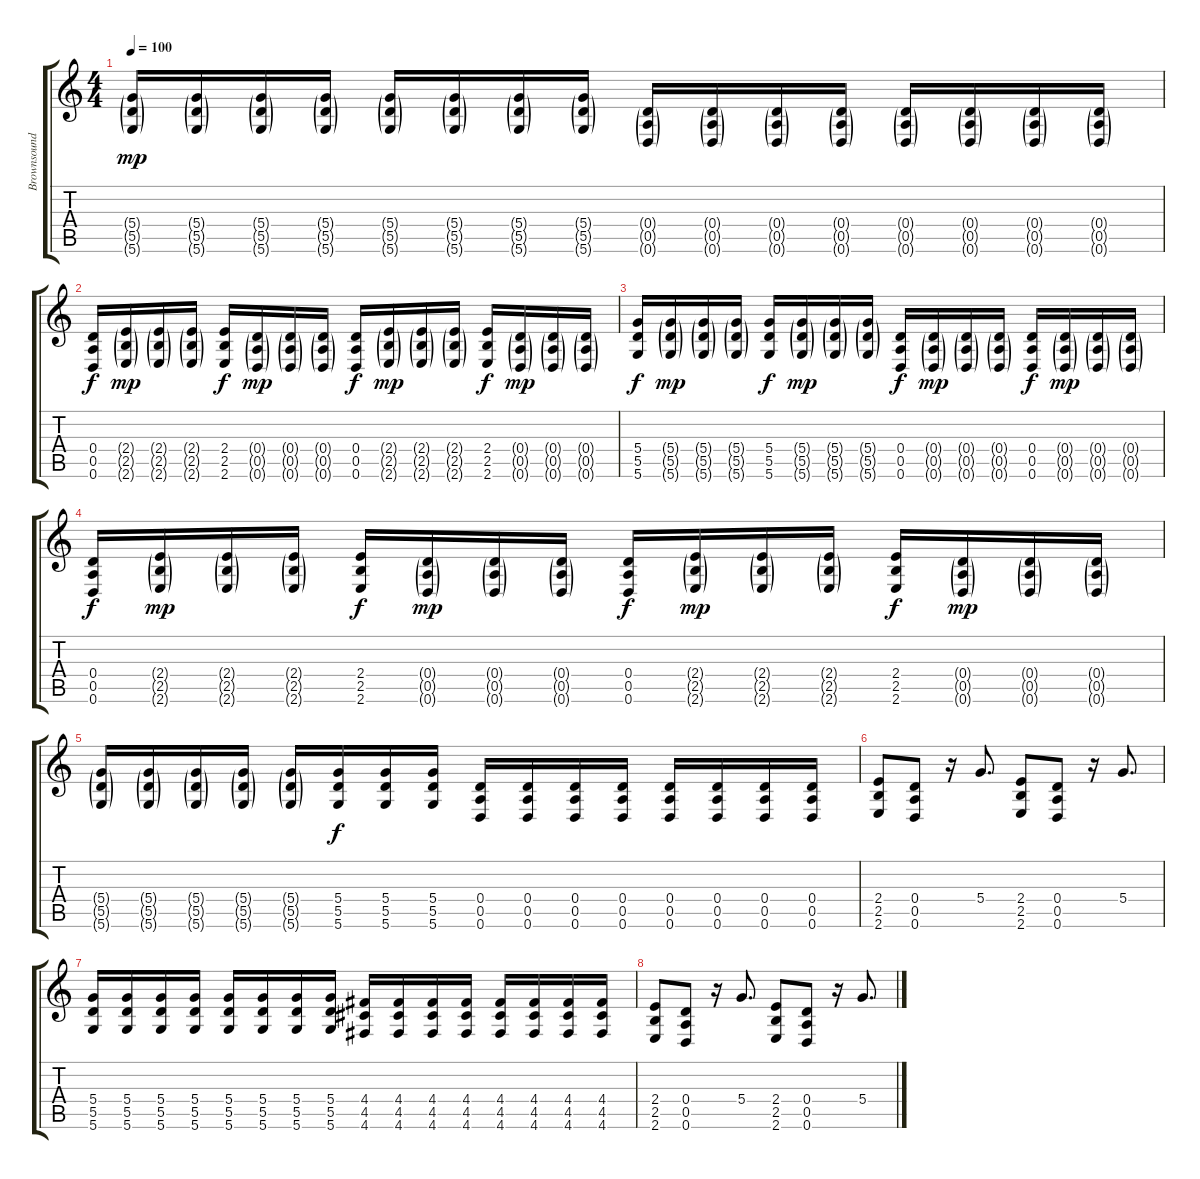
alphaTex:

\track ("Brownsound" "Brownsound") {instrument distortionguitar}
\staff {score tabs}
\tuning (E4 B3 G3 D3 A2 D2) {hide}
\ts (4 4)
\tempo 100
\clef g2
\ks c
(5.4{g} 5.5{g} 5.6{g}).16{dy mp} (5.4{g} 5.5{g} 5.6{g}).16 (5.4{g} 5.5{g} 5.6{g}).16 (5.4{g} 5.5{g} 5.6{g}).16 (5.4{g} 5.5{g} 5.6{g}).16 (5.4{g} 5.5{g} 5.6{g}).16 (5.4{g} 5.5{g} 5.6{g}).16 (5.4{g} 5.5{g} 5.6{g}).16 (0.4{g} 0.5{g} 0.6{g}).16 (0.4{g} 0.5{g} 0.6{g}).16 (0.4{g} 0.5{g} 0.6{g}).16 (0.4{g} 0.5{g} 0.6{g}).16 (0.4{g} 0.5{g} 0.6{g}).16 (0.4{g} 0.5{g} 0.6{g}).16 (0.4{g} 0.5{g} 0.6{g}).16 (0.4{g} 0.5{g} 0.6{g}).16 |
(0.4 0.5 0.6).16{dy f} (2.4{g} 2.5{g} 2.6{g}).16{dy mp} (2.4{g} 2.5{g} 2.6{g}).16 (2.4{g} 2.5{g} 2.6{g}).16 (2.4 2.5 2.6).16{dy f} (0.4{g} 0.5{g} 0.6{g}).16{dy mp} (0.4{g} 0.5{g} 0.6{g}).16 (0.4{g} 0.5{g} 0.6{g}).16 (0.4 0.5 0.6).16{dy f} (2.4{g} 2.5{g} 2.6{g}).16{dy mp} (2.4{g} 2.5{g} 2.6{g}).16 (2.4{g} 2.5{g} 2.6{g}).16 (2.4 2.5 2.6).16{dy f} (0.4{g} 0.5{g} 0.6{g}).16{dy mp} (0.4{g} 0.5{g} 0.6{g}).16 (0.4{g} 0.5{g} 0.6{g}).16 |
(5.4 5.5 5.6).16{dy f} (5.4{g} 5.5{g} 5.6{g}).16{dy mp} (5.4{g} 5.5{g} 5.6{g}).16 (5.4{g} 5.5{g} 5.6{g}).16 (5.4 5.5 5.6).16{dy f} (5.4{g} 5.5{g} 5.6{g}).16{dy mp} (5.4{g} 5.5{g} 5.6{g}).16 (5.4{g} 5.5{g} 5.6{g}).16 (0.4 0.5 0.6).16{dy f} (0.4{g} 0.5{g} 0.6{g}).16{dy mp} (0.4{g} 0.5{g} 0.6{g}).16 (0.4{g} 0.5{g} 0.6{g}).16 (0.4 0.5 0.6).16{dy f} (0.4{g} 0.5{g} 0.6{g}).16{dy mp} (0.4{g} 0.5{g} 0.6{g}).16 (0.4{g} 0.5{g} 0.6{g}).16 |
(0.4 0.5 0.6).16{dy f} (2.4{g} 2.5{g} 2.6{g}).16{dy mp} (2.4{g} 2.5{g} 2.6{g}).16 (2.4{g} 2.5{g} 2.6{g}).16 (2.4 2.5 2.6).16{dy f} (0.4{g} 0.5{g} 0.6{g}).16{dy mp} (0.4{g} 0.5{g} 0.6{g}).16 (0.4{g} 0.5{g} 0.6{g}).16 (0.4 0.5 0.6).16{dy f} (2.4{g} 2.5{g} 2.6{g}).16{dy mp} (2.4{g} 2.5{g} 2.6{g}).16 (2.4{g} 2.5{g} 2.6{g}).16 (2.4 2.5 2.6).16{dy f} (0.4{g} 0.5{g} 0.6{g}).16{dy mp} (0.4{g} 0.5{g} 0.6{g}).16 (0.4{g} 0.5{g} 0.6{g}).16 |
(5.4{g} 5.5{g} 5.6{g}).16 (5.4{g} 5.5{g} 5.6{g}).16 (5.4{g} 5.5{g} 5.6{g}).16 (5.4{g} 5.5{g} 5.6{g}).16 (5.4{g} 5.5{g} 5.6{g}).16 (5.4 5.5 5.6).16{dy f} (5.4 5.5 5.6).16 (5.4 5.5 5.6).16 (0.4 0.5 0.6).16 (0.4 0.5 0.6).16 (0.4 0.5 0.6).16 (0.4 0.5 0.6).16 (0.4 0.5 0.6).16 (0.4 0.5 0.6).16 (0.4 0.5 0.6).16 (0.4 0.5 0.6).16 |
(2.4 2.5 2.6).8 (0.4 0.5 0.6).8 r.16 5.4.8{d} (2.4 2.5 2.6).8 (0.4 0.5 0.6).8 r.16 5.4.8{d} |
(5.4 5.5 5.6).16 (5.4 5.5 5.6).16 (5.4 5.5 5.6).16 (5.4 5.5 5.6).16 (5.4 5.5 5.6).16 (5.4 5.5 5.6).16 (5.4 5.5 5.6).16 (5.4 5.5 5.6).16 (4.4 4.5 4.6).16 (4.4 4.5 4.6).16 (4.4 4.5 4.6).16 (4.4 4.5 4.6).16 (4.4 4.5 4.6).16 (4.4 4.5 4.6).16 (4.4 4.5 4.6).16 (4.4 4.5 4.6).16 |
(2.4 2.5 2.6).8 (0.4 0.5 0.6).8 r.16 5.4.8{d} (2.4 2.5 2.6).8 (0.4 0.5 0.6).8 r.16 5.4.8{d}
